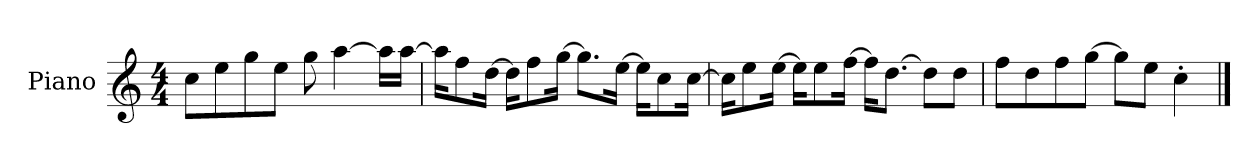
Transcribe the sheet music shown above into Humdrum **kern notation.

**kern
*part1
*staff1
*I"Piano
*I'P-no
*clefG2
*k[]
*M4/4
*MM90
=1
8cc\L
8ee\
8gg\
8ee\J
8gg\
[4aa\
16aa\LL]
[16aa\JJ
=2
16aa\KL]
8ff\
[16dd\Jk
16dd\KL]
8ff\
[16gg\Jk
8.gg\L]
[16ee\Jk
16ee\KL]
8cc\
[16cc\Jk
=3
16cc\KL]
8ee\
[16ee\Jk
16ee\KL]
8ee\
[16ff\Jk
16ff\KL]
[8.dd\J
8dd\L]
8dd\J
=4
8ff\L
8dd\
8ff\
[8gg\J
8gg\L]
8ee\J
4cc'\
==
*-
